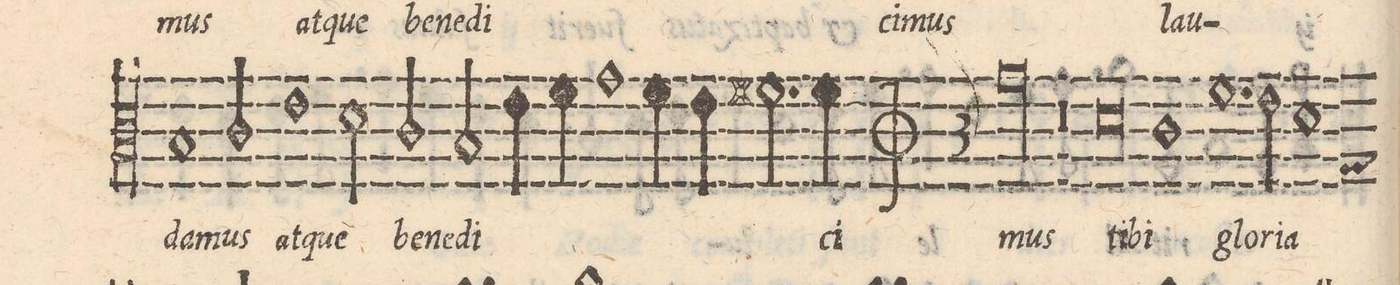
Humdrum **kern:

**kern	**text
*I"ALTVS	*
*clefC3	*
*k[]	*
*met(C|)	*
*M2/1	*
1B	-da-
=48-	=48-
2c/	-mus
1e	at-
2d\	-que
=49-	=49-
2c/	be-
2B/	-ne-
4e\	-di-
4f\	.
1g\	.
=50-	=50-
4f\	.
4e\	.
2.f#X\	.
4f#\	-ci-
=51-	=51-
*M3/1	*
*met(O|3)	*
[0.gl	-mus
=52-	=52-
0.g]	.
=53-	=53-
0.r	.
=54-	=54-
0d	ti-
1c	-bi
=55-	=55-
1.fny	glo-
2e\	-ri-
1d	-a
*custos:G	*
=56-	=56-
*-	*-
